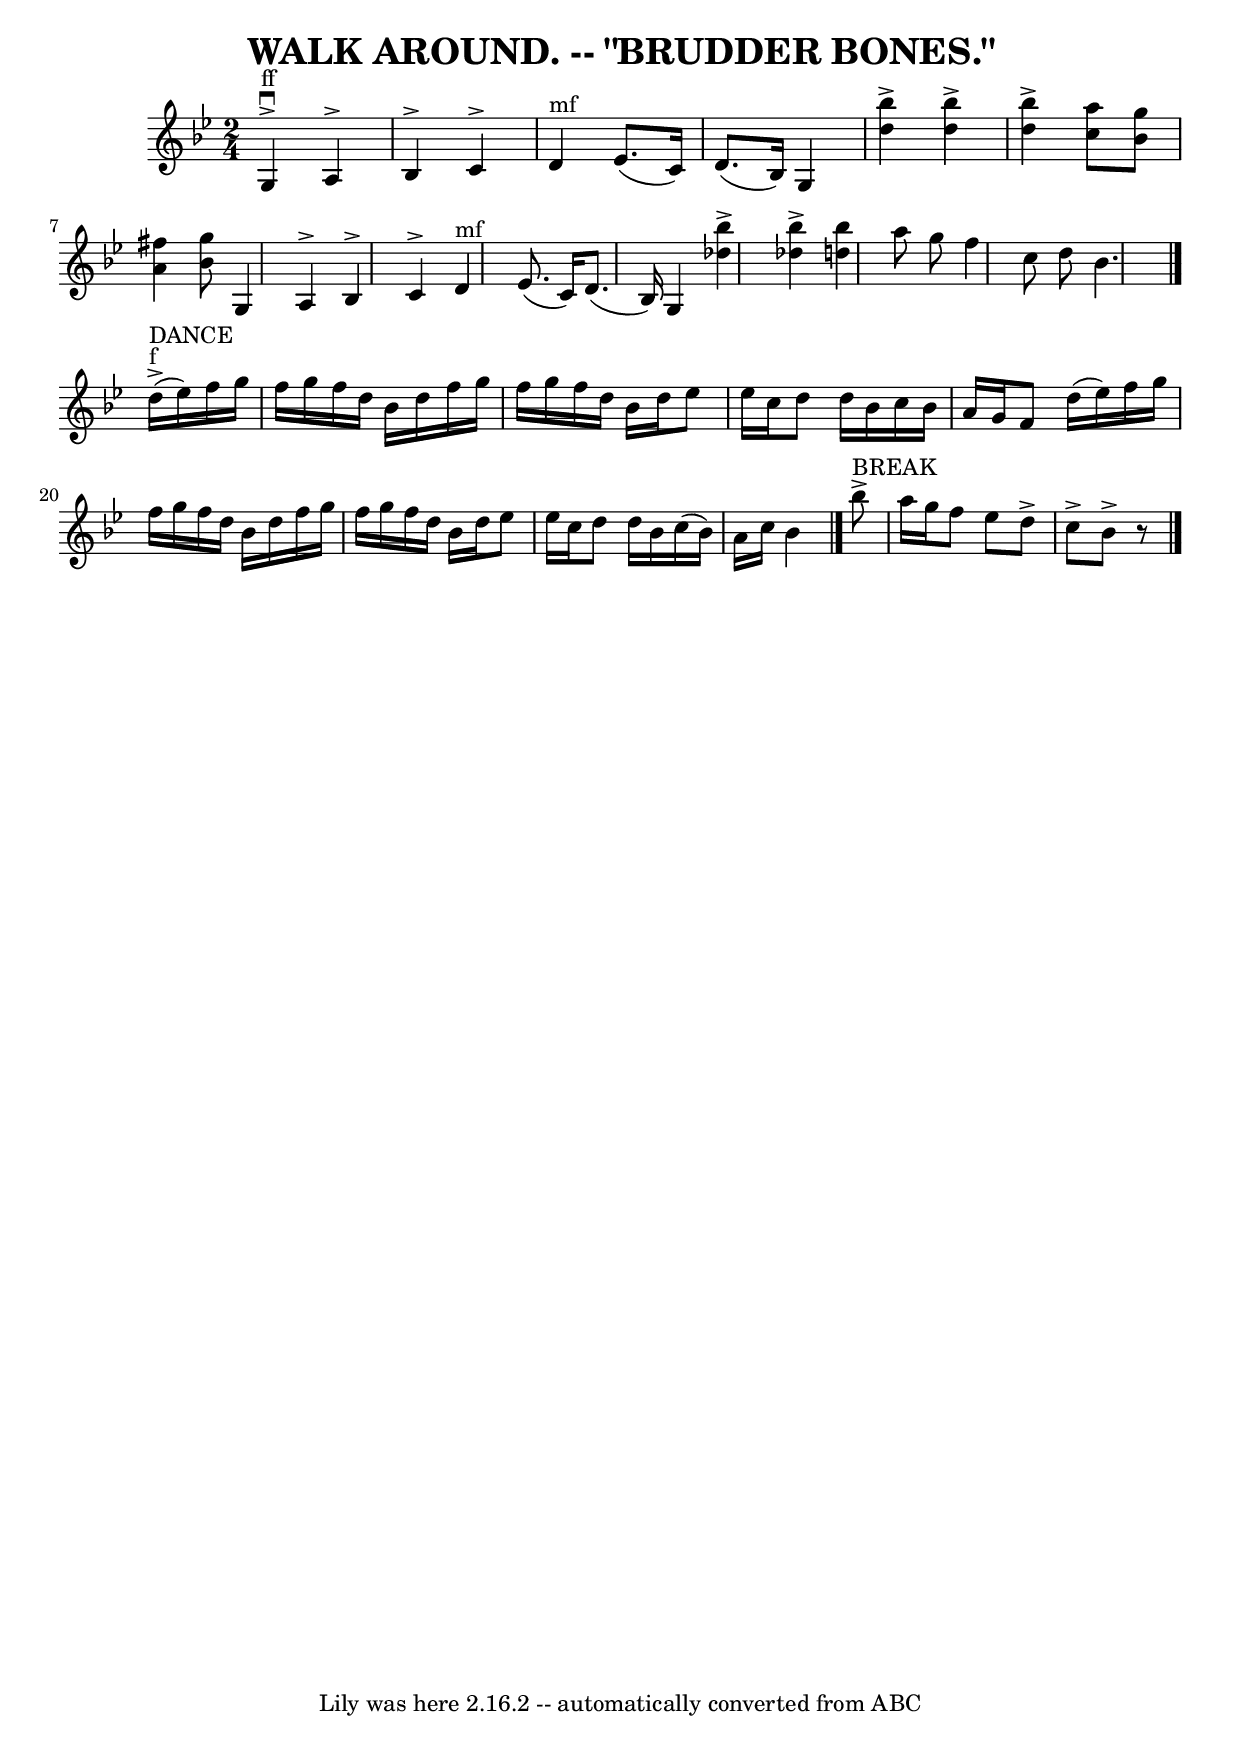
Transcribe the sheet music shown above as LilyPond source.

\version "2.16.2"
\include "Mammoth.ily"
\header {
  %% book = "Coles pg 26.4"
  crossRefNumber = "4"
  footnotes = ""
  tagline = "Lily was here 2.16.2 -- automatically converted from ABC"
  title = "WALK AROUND. -- \"BRUDDER BONES.\""

}
voicedefault =  {


  \time 2/4    \key bes \major g4^"ff"^\accent^\downbow a4^\accent     |
  bes4^\accent c'4^\accent   |
  d'4^"mf" ees'8. (   c'16)    |
  d'8. (bes16) g4    |
  << bes''4^\accent d''4   >>   << bes''4^\accent d''4   >>   |
  <<        bes''4^\accent d''4   >> << a''8 c''8   >> << bes'8 g''8   >>     |
  << a'4 fis''4   >> << bes'8 g''8   >> g4 a4^\accent  |
  bes4^\accent c'4^\accent   |
  d'4^"mf" ees'8. (   c'16)    |
  d'8. (bes16) g4    |
  << bes''4^\accent des''4   >>   << bes''4^\accent des''4   >>   |
  <<        bes''4 d''!4   >> a''8 g''8     |
  f''4 c''8 d''8     |
  bes'4.    \bar "|." d''16^"f"^"DANCE"(^\accent ees''16) |
  f''16 g''16 f''16 g''16 f''16 d''16 bes'16       d''16     |
  f''16 g''16 f''16 g''16 f''16 d''16       bes'16 d''16     |
  ees''8 ees''16 c''16 d''8 d''16       bes'16     |
  c''16 bes'16 a'16 g'16 f'8 d''16 (   ees''16)  |
  f''16 g''16 f''16 g''16 f''16 d''16       bes'16 d''16     |
  f''16 g''16 f''16 g''16 f''16       d''16 bes'16 d''16     |
  ees''8 ees''16 c''16 d''8       d''16 bes'16     |
  c''16 (bes'16) a'16 c''16 bes'4       \bar "|." bes''8^"BREAK"^\accent a''16 g''16 f''8 ees''8      |
  d''8^\accent c''8^\accent bes'8^\accent   r8 \bar "|."   

}

\score{
  <<

    \context Staff="default"
    {
      \voicedefault 
      
    }

  >>
  \layout {
    
  }
  \midi {
  }

}
